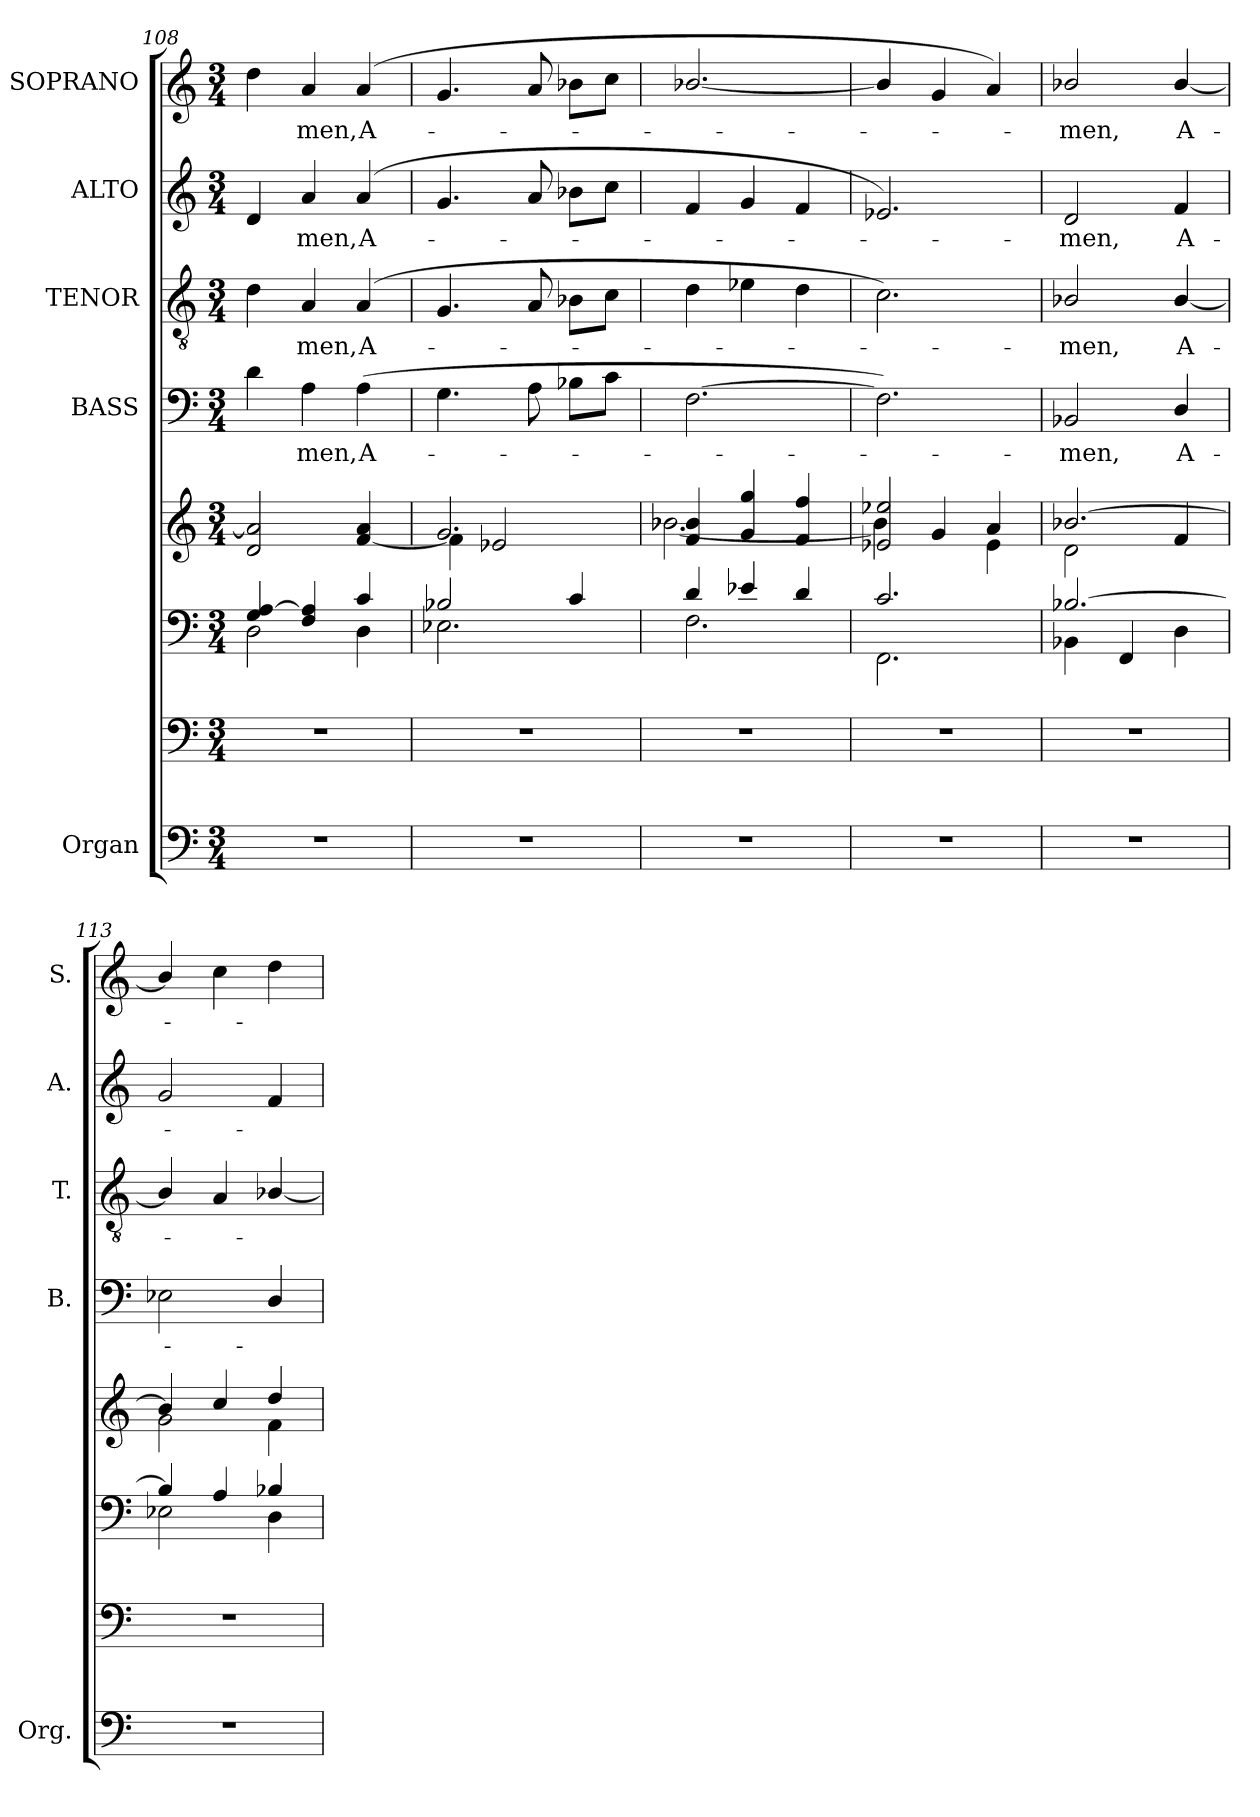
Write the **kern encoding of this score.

**kern	**kern	**kern	**kern	**kern	**text	**kern	**text	**kern	**text	**kern	**text
*part5	*part5	*part5	*part5	*part4	*part4	*part3	*part3	*part2	*part2	*part1	*part1
*staff8	*staff7	*staff6	*staff5	*staff4	*staff4	*staff3	*staff3	*staff2	*staff2	*staff1	*staff1
*I"Organ	*	*	*	*I"BASS	*	*I"TENOR	*	*I"ALTO	*	*I"SOPRANO	*
*I'Org.	*	*	*	*I'B.	*	*I'T.	*	*I'A.	*	*I'S.	*
*clefF4	*clefF4	*clefF4	*clefG2	*clefF4	*	*clefGv2	*	*clefG2	*	*clefG2	*
*	*	*	*	*	*	*ITrd7c12	*	*	*	*	*
*k[]	*k[]	*k[]	*k[]	*k[]	*	*k[]	*	*k[]	*	*k[]	*
*C:	*C:	*C:	*C:	*C:	*	*C:	*	*C:	*	*C:	*
*M3/4	*M3/4	*M3/4	*M3/4	*M3/4	*	*M3/4	*	*M3/4	*	*M3/4	*
=108	=108	=108	=108	=108	=108	=108	=108	=108	=108	=108	=108
!LO:N:vis=1	!LO:N:vis=1	!	!	!	!	!	!	!	!	!	!
*	*	*^	*	*	*	*	*	*	*	*	*
2.r	2.r	4Gi/ [4Ai	2Di\	2di/ 2ai]	4di\	.	4Di\	.	4di/	.	4ddi\	.
!	!	!	!	!	!	!LO:LY:b:color=#000000	!	!	!	!	!	!
!	!	!	!	!	!	!	!	!LO:LY:b:color=#000000	!	!	!	!
!	!	!	!	!	!	!	!	!	!	!LO:LY:b:color=#000000	!	!
!	!	!	!	!	!	!	!	!	!	!	!	!LO:LY:b:color=#000000
.	.	4Fi/ 4Ai]	.	.	4Ai\	-men,	4AAi/	-men,	4ai/	-men,	4ai/	-men,
!	!	!	!	!	!	!LO:LY:b:color=#000000	!	!	!	!	!	!
!	!	!	!	!	!	!	!	!LO:LY:b:color=#000000	!	!	!	!
!	!	!	!	!	!	!	!	!	!	!LO:LY:b:color=#000000	!	!
!	!	!	!	!	!	!	!	!	!	!	!	!LO:LY:b:color=#000000
.	.	4ci/	4Di\	[4fi/ 4ai	(4Ai\	A-	(4AAi/	A-	(4ai/	A-	(4ai/	A-
!!LO:LB:g=z
=109	=109	=109	=109	=109	=109	=109	=109	=109	=109	=109	=109	=109
!LO:N:vis=1	!LO:N:vis=1	!	!	!	!	!	!	!	!	!	!	!
*	*	*	*	*^	*	*	*	*	*	*	*	*
2.r	2.r	2B-i/	2.E-i\	2.gi/	4fi\]	4.Gi\	.	4.GGi/	.	4.gi/	.	4.gi/	.
.	.	.	.	.	2e-i/	.	.	.	.	.	.	.	.
.	.	.	.	.	.	8Ai\	.	8AAi/	.	8ai/	.	8ai/	.
.	.	4ci/	.	.	.	8B-i\L	.	8BB-i\L	.	8b-i\L	.	8b-i\L	.
.	.	.	.	.	.	8ci\J	.	8Ci\J	.	8cci\J	.	8cci\J	.
=110	=110	=110	=110	=110	=110	=110	=110	=110	=110	=110	=110	=110	=110
!LO:N:vis=1	!LO:N:vis=1	!	!	!	!	!	!	!	!	!	!	!	!
2.r	2.r	4di/	2.Fi\	4fi/ 4b-i	[2.b-i\	[2.Fi\	.	4Di\	.	4fi/	.	[2.b-i/	.
.	.	4e-i/	.	4gi/ 4ggi	.	.	.	4E-i\	.	4gi/	.	.	.
.	.	4di/	.	4fi/ 4ffi	.	.	.	4Di\	.	4fi/	.	.	.
=111	=111	=111	=111	=111	=111	=111	=111	=111	=111	=111	=111	=111	=111
!LO:N:vis=1	!LO:N:vis=1	!	!	!	!	!	!	!	!	!	!	!	!
2.r	2.r	2.ci/	2.FFi\	2e-i/ 2ee-i	4b-i\]	2.Fi\])	.	2.Ci\)	.	2.e-i/)	.	4b-i/]	.
.	.	.	.	.	4gi/	.	.	.	.	.	.	4gi/	.
.	.	.	.	4ai/	4e-i\	.	.	.	.	.	.	4ai/)	.
=112	=112	=112	=112	=112	=112	=112	=112	=112	=112	=112	=112	=112	=112
!LO:N:vis=1	!LO:N:vis=1	!	!	!	!	!	!	!	!	!	!	!	!
!	!	!	!	!	!	!	!LO:LY:b:color=#000000	!	!	!	!	!	!
!	!	!	!	!	!	!	!	!	!LO:LY:b:color=#000000	!	!	!	!
!	!	!	!	!	!	!	!	!	!	!	!LO:LY:b:color=#000000	!	!
!	!	!	!	!	!	!	!	!	!	!	!	!	!LO:LY:b:color=#000000
2.r	2.r	[2.B-i/	4BB-i\	[2.b-i/	2di\	2BB-i/	-men,	2BB-i/	-men,	2di/	-men,	2b-i/	-men,
.	.	.	4FFi/	.	.	.	.	.	.	.	.	.	.
!	!	!	!	!	!	!	!LO:LY:b:color=#000000	!	!	!	!	!	!
!	!	!	!	!	!	!	!	!	!LO:LY:b:color=#000000	!	!	!	!
!	!	!	!	!	!	!	!	!	!	!	!LO:LY:b:color=#000000	!	!
!	!	!	!	!	!	!	!	!	!	!	!	!	!LO:LY:b:color=#000000
.	.	.	4Di\	.	4fi/	4Di/	A-	[4BB-i/	A-	4fi/	A-	[4b-i/	A-
=113	=113	=113	=113	=113	=113	=113	=113	=113	=113	=113	=113	=113	=113
!LO:N:vis=1	!LO:N:vis=1	!	!	!	!	!	!	!	!	!	!	!	!
2.r	2.r	4B-i/]	2E-i\	4b-i/]	2gi\	2E-i\	.	4BB-i/]	.	2gi/	.	4b-i/]	.
.	.	4Ai/	.	4cci/	.	.	.	4AAi/	.	.	.	4cci\	.
.	.	4B-i/	4Di\	4ddi/	4fi\	4Di/	.	[4BB-i/	.	4fi/	.	4ddi\	.
*	*	*v	*v	*	*	*	*	*	*	*	*	*	*
*	*	*	*v	*v	*	*	*	*	*	*	*	*
=	=	=	=	=	=	=	=	=	=	=	=
*-	*-	*-	*-	*-	*-	*-	*-	*-	*-	*-	*-
